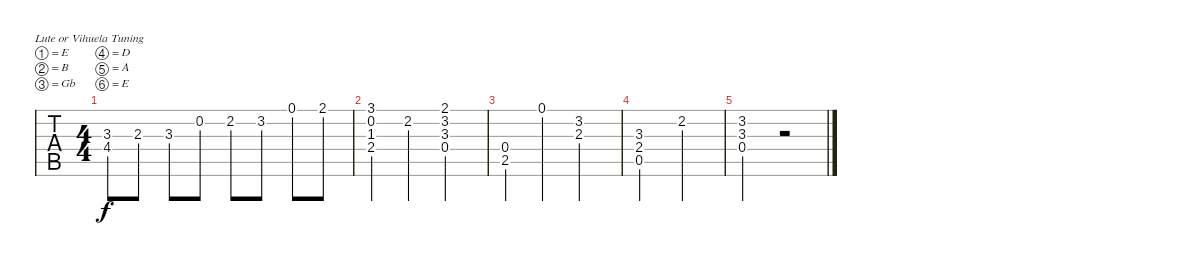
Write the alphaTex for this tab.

\bracketExtendMode groupsimilarinstruments
\singleTrackTrackNamePolicy hidden
\multiTrackTrackNamePolicy hidden
\firstSystemTrackNameOrientation horizontal
\otherSystemsTrackNameOrientation horizontal
\track ("Guitar Standard" "Guitar Sta") {instrument acousticguitarsteel}
\staff {tabs}
\tuning (E4 B3 Gb3 D3 A2 E2)
\ts (4 4)
\tempo (120 hide)
\clef g2
\scale
1.13241
\ks c
(3.3 4.4).8{dy f} 2.3.8 3.3.8 0.2.8 2.2.8 3.2.8 0.1.8 2.1.8 |
\scale
0.955864 (3.1 0.2 1.3 2.4).4 2.2.4 (2.1 3.2 3.3 0.4).2 |
\scale
0.955864 (0.4 2.5).4 0.1.4 (3.2 2.3).2 |
\scale
0.955864 (3.3 2.4 0.5).2 2.2.2 |
(3.2 3.3 0.4).2 r.2
